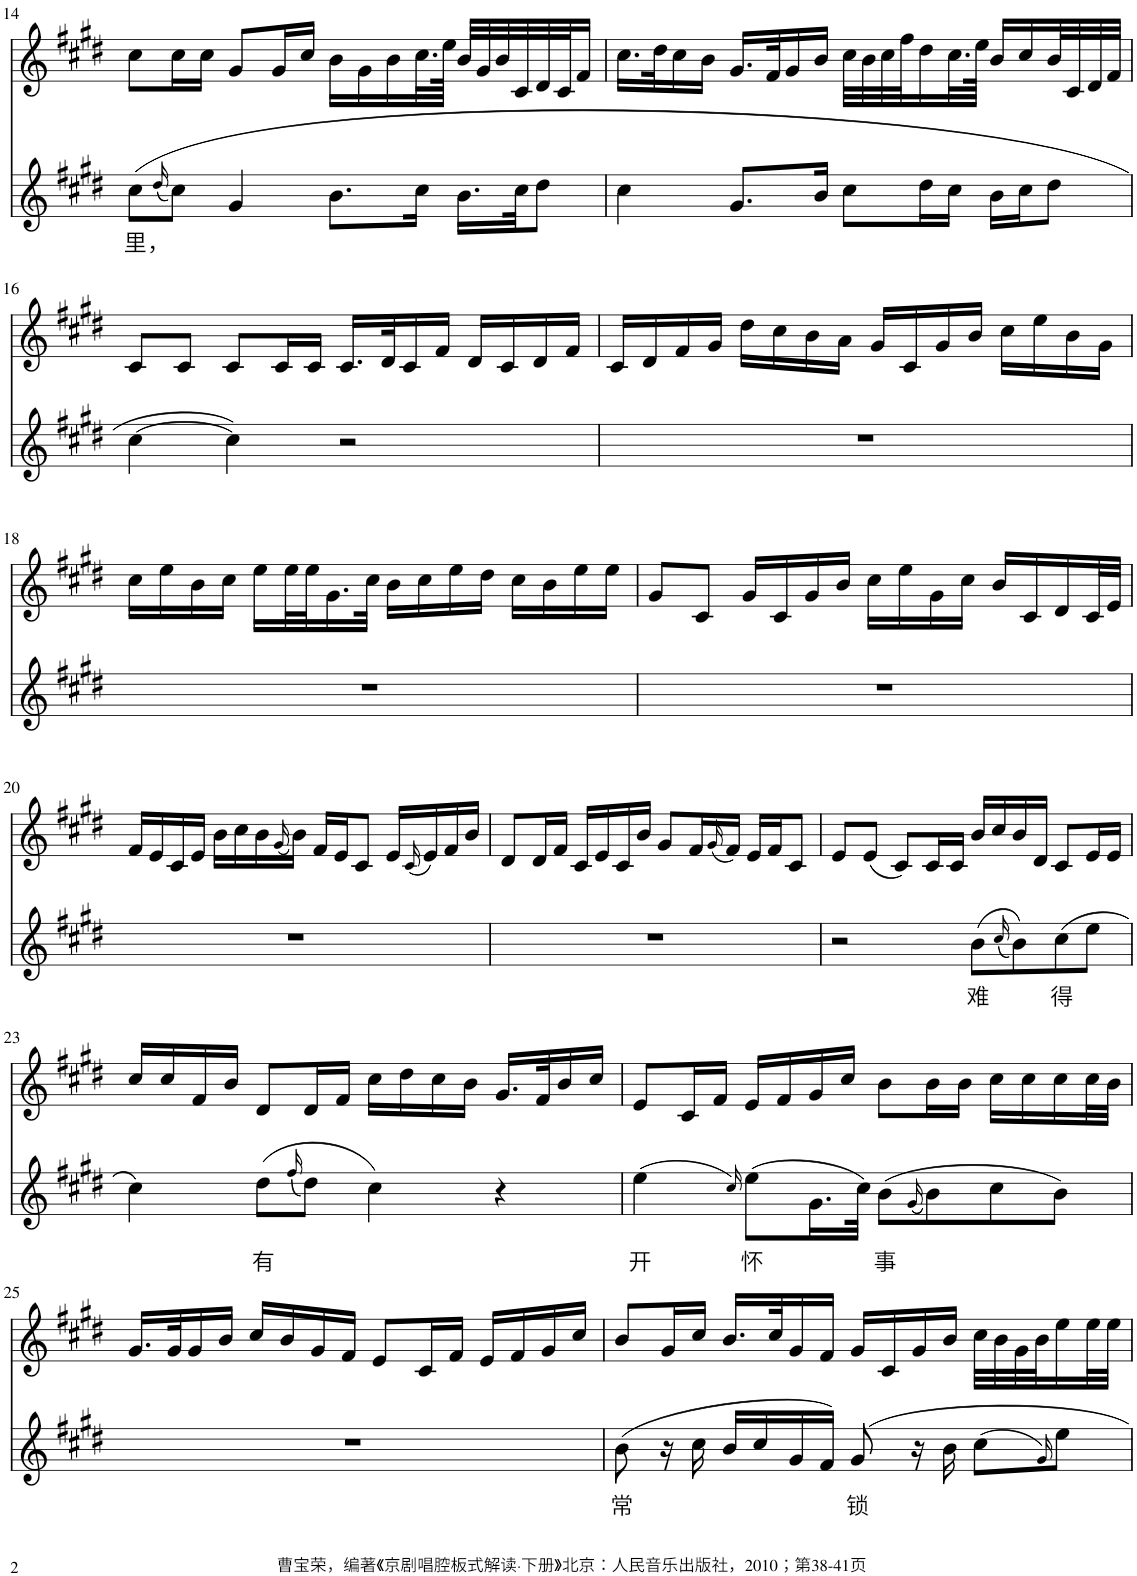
**kern	**text	**kern
*part2	*part2	*part1
*staff2	*staff2	*staff1
*I"Piano	*	*I"Piano
*I'Pno	*	*I'Pno
!!LO:PB:g=z
*clefG2	*	*clefG2
*k[f#c#g#d#]	*	*k[f#c#g#d#]
*M4/4	*	*M4/4
=14	=14	=14
!	!LO:LY:b	!
(8cc#\L	里，	8cc#\L
(16qdd#/	.	.
8cc#\J)	.	16cc#\L
.	.	16cc#\JJ
4g#/	.	8g#/L
.	.	16g#/L
.	.	16cc#/JJ
8.b\L	.	16b\LL
.	.	16g#\
.	.	16b\
16cc#\Jk	.	32.cc#\L
.	.	64ee\JJJk
16.b\LL	.	32b/LLL
.	.	32g#/
.	.	32b/
32cc#\JK	.	32c#/
8dd#\J	.	32d#/
.	.	32c#/J
.	.	16f#/JJ
=15	=15	=15
4cc#\	.	16.cc#\LL
.	.	32dd#\K
.	.	16cc#\
.	.	16b\JJ
8.g#/L	.	16.g#/LL
.	.	32f#/K
.	.	16g#/
16b/Jk	.	16b/JJ
8cc#\L	.	32cc#\LLL
.	.	32b\
.	.	32cc#\
.	.	32ff#\J
16dd#\L	.	16dd#\
16cc#\JJ	.	32.cc#\L
.	.	64ee\JJJk
16b\LL	.	16b/LL
16cc#\J	.	16cc#/
8dd#\J	.	32b/L
.	.	32c#/
.	.	32d#/
.	.	32f#/JJJ
!!LO:LB:g=z
=16	=16	=16
[4cc#\	.	8c#/L
.	.	8c#/J
4cc#\])	.	8c#/L
.	.	16c#/L
.	.	16c#/JJ
2r	.	16.c#/LL
.	.	32d#/K
.	.	16c#/
.	.	16f#/JJ
.	.	16d#/LL
.	.	16c#/
.	.	16d#/
.	.	16f#/JJ
=17	=17	=17
1r	.	16c#/LL
.	.	16d#/
.	.	16f#/
.	.	16g#/JJ
.	.	16dd#\LL
.	.	16cc#\
.	.	16b\
.	.	16a\JJ
.	.	16g#/LL
.	.	16c#/
.	.	16g#/
.	.	16b/JJ
.	.	16cc#\LL
.	.	16ee\
.	.	16b\
.	.	16g#\JJ
!!LO:LB:g=z
=18	=18	=18
1r	.	16cc#\LL
.	.	16ee\
.	.	16b\
.	.	16cc#\JJ
.	.	16ee\LL
.	.	32ee\L
.	.	32ee\J
.	.	16.g#\
.	.	32cc#\JJk
.	.	16b\LL
.	.	16cc#\
.	.	16ee\
.	.	16dd#\JJ
.	.	16cc#\LL
.	.	16b\
.	.	16ee\
.	.	16ee\JJ
=19	=19	=19
1r	.	8g#/L
.	.	8c#/J
.	.	16g#/LL
.	.	16c#/
.	.	16g#/
.	.	16b/JJ
.	.	16cc#\LL
.	.	16ee\
.	.	16g#\
.	.	16cc#\JJ
.	.	16b/LL
.	.	16c#/
.	.	16d#/
.	.	32c#/L
.	.	32e/JJJ
!!LO:LB:g=z
=20	=20	=20
1r	.	16f#/LL
.	.	16e/
.	.	16c#/
.	.	16e/JJ
.	.	16b\LL
.	.	16cc#\
.	.	16b\
.	.	(16qg#/
.	.	16b\JJ)
.	.	16f#/LL
.	.	16e/J
.	.	8c#/J
.	.	16e/LL
.	.	(16qc#/
.	.	16e/)
.	.	16f#/
.	.	16b/JJ
=21	=21	=21
1r	.	8d#/L
.	.	16d#/L
.	.	16f#/JJ
.	.	16c#/LL
.	.	16e/
.	.	16c#/
.	.	16b/JJ
.	.	8g#/L
.	.	16f#/L
.	.	(16qg#/
.	.	16f#/JJ)
.	.	16e/LL
.	.	16f#/J
.	.	8c#/J
=22	=22	=22
2r	.	8e/L
.	.	(8e/J
.	.	8c#/L)
.	.	16c#/L
.	.	16c#/JJ
!	!LO:LY:b	!
(8b\L	难	16b/LL
.	.	16cc#/
(16qcc#/	.	.
8b\))	.	16b/
.	.	16d#/JJ
!	!LO:LY:b	!
(8cc#\	得	8c#/L
8ee\J	.	16e/L
.	.	16e/JJ
!!LO:LB:g=z
=23	=23	=23
4cc#\)	.	16cc#/LL
.	.	16cc#/
.	.	16f#/
.	.	16b/JJ
!	!LO:LY:b	!
(8dd#\L	有	8d#/L
(16qff#/	.	.
8dd#\J)	.	16d#/L
.	.	16f#/JJ
4cc#\)	.	16cc#\LL
.	.	16dd#\
.	.	16cc#\
.	.	16b\JJ
4r	.	16.g#/LL
.	.	32f#/K
.	.	16b/
.	.	16cc#/JJ
=24	=24	=24
!	!LO:LY:b	!
(4ee\	开	8e/L
.	.	16c#/L
.	.	16f#/JJ
16qcc#/)	.	.
!	!LO:LY:b	!
(8ee\L	怀	16e/LL
.	.	16f#/
16.g#\L	.	16g#/
.	.	16cc#/JJ
32cc#\JJk)	.	.
!	!LO:LY:b	!
(8b\L	事	8b\L
(16qg#/	.	.
8b\)	.	16b\L
.	.	16b\JJ
8cc#\	.	16cc#\LL
.	.	16cc#\
8b\J)	.	16cc#\
.	.	32cc#\L
.	.	32b\JJJ
!!LO:LB:g=z
=25	=25	=25
1r	.	16.g#/LL
.	.	32g#/K
.	.	16g#/
.	.	16b/JJ
.	.	16cc#/LL
.	.	16b/
.	.	16g#/
.	.	16f#/JJ
.	.	8e/L
.	.	16c#/L
.	.	16f#/JJ
.	.	16e/LL
.	.	16f#/
.	.	16g#/
.	.	16cc#/JJ
=26	=26	=26
!	!LO:LY:b	!
(8b\	常	8b/L
16r	.	16g#/L
16cc#\	.	16cc#/JJ
16b/LL	.	16.b/LL
16cc#/	.	.
.	.	32cc#/K
16g#/	.	16g#/
16f#/JJ)	.	16f#/JJ
!	!LO:LY:b	!
8g#/	锁	16g#/LL
.	.	16c#/
16r	.	16g#/
16b\	.	16b/JJ
(8cc#\L	.	32cc#\LLL
.	.	32b\
.	.	32g#\
.	.	32b\J
16qg#/)	.	.
8ee\J	.	16ee\
.	.	32ee\L
.	.	32ee\JJJ
=	=	=
*-	*-	*-
